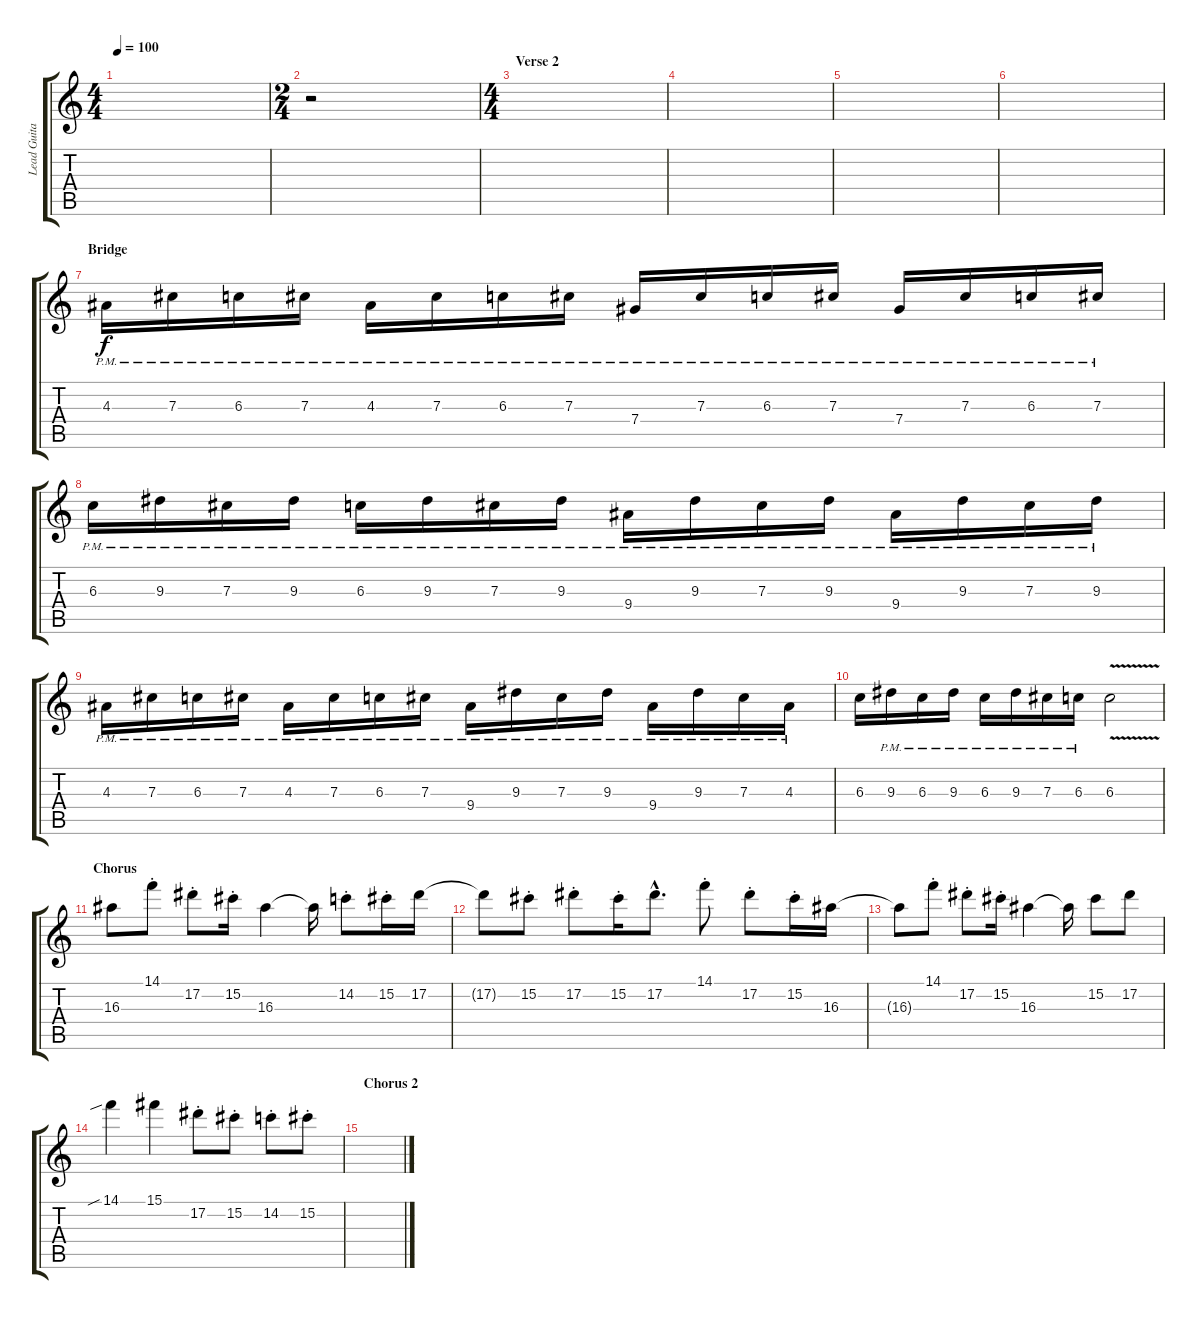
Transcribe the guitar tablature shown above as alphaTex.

\track ("Lead Guitar" "Lead Guita") {instrument distortionguitar}
\staff {score tabs}
\tuning (Eb4 Bb3 Gb3 Db3 Ab2 Eb2) {hide}
\ts (4 4)
\tempo 100
\clef g2
\ks c
|
\ts (2 4)
r.2 |
\ts (4 4)
\section ("" "Verse 2")
|
|
|
|
\section ("" "Bridge ")
4.3{pm}.16{volume 14} 7.3{pm}.16 6.3{pm}.16 7.3{pm}.16 4.3{pm}.16 7.3{pm}.16 6.3{pm}.16 7.3{pm}.16 7.4{pm}.16 7.3{pm}.16 6.3{pm}.16 7.3{pm}.16 7.4{pm}.16 7.3{pm}.16 6.3{pm}.16 7.3{pm}.16 |
6.3{pm}.16 9.3{pm}.16 7.3{pm}.16 9.3{pm}.16 6.3{pm}.16 9.3{pm}.16 7.3{pm}.16 9.3{pm}.16 9.4{pm}.16 9.3{pm}.16 7.3{pm}.16 9.3{pm}.16 9.4{pm}.16 9.3{pm}.16 7.3{pm}.16 9.3{pm}.16 |
4.3{pm}.16 7.3{pm}.16 6.3{pm}.16 7.3{pm}.16 4.3{pm}.16 7.3{pm}.16 6.3{pm}.16 7.3{pm}.16 9.4{pm}.16 9.3{pm}.16 7.3{pm}.16 9.3{pm}.16 9.4{pm}.16 9.3{pm}.16 7.3{pm}.16 4.3{pm}.16 |
6.3.16 9.3{pm}.16 6.3{pm}.16 9.3{pm}.16 6.3{pm}.16 9.3{pm}.16 7.3{pm}.16 6.3{pm}.16 6.3{v}.2{volume 16 instrument guitarharmonics} |
\section ("" "Chorus")
16.3.8{instrument distortionguitar} 14.1{st}.8 17.2{st}.8 15.2{st}.16 16.3.4 16.3{t}.16 14.2{st}.8 15.2{st}.16 17.2.16 |
17.2{t}.8 15.2{st}.8 17.2{st}.8 15.2{st}.16 17.2{hac}.8{d} 14.1{st}.8 17.2{st}.8 15.2{st}.16 16.3.16 |
16.3{t}.8 14.1{st}.8 17.2{st}.8 15.2{st}.16 16.3.4 16.3{t}.16 15.2.8 17.2.8 |
14.1{sib}.4 15.1.4 17.2{st}.8 15.2{st}.8 14.2{st}.8 15.2{st}.8 |
\section ("" "Chorus 2 ")
